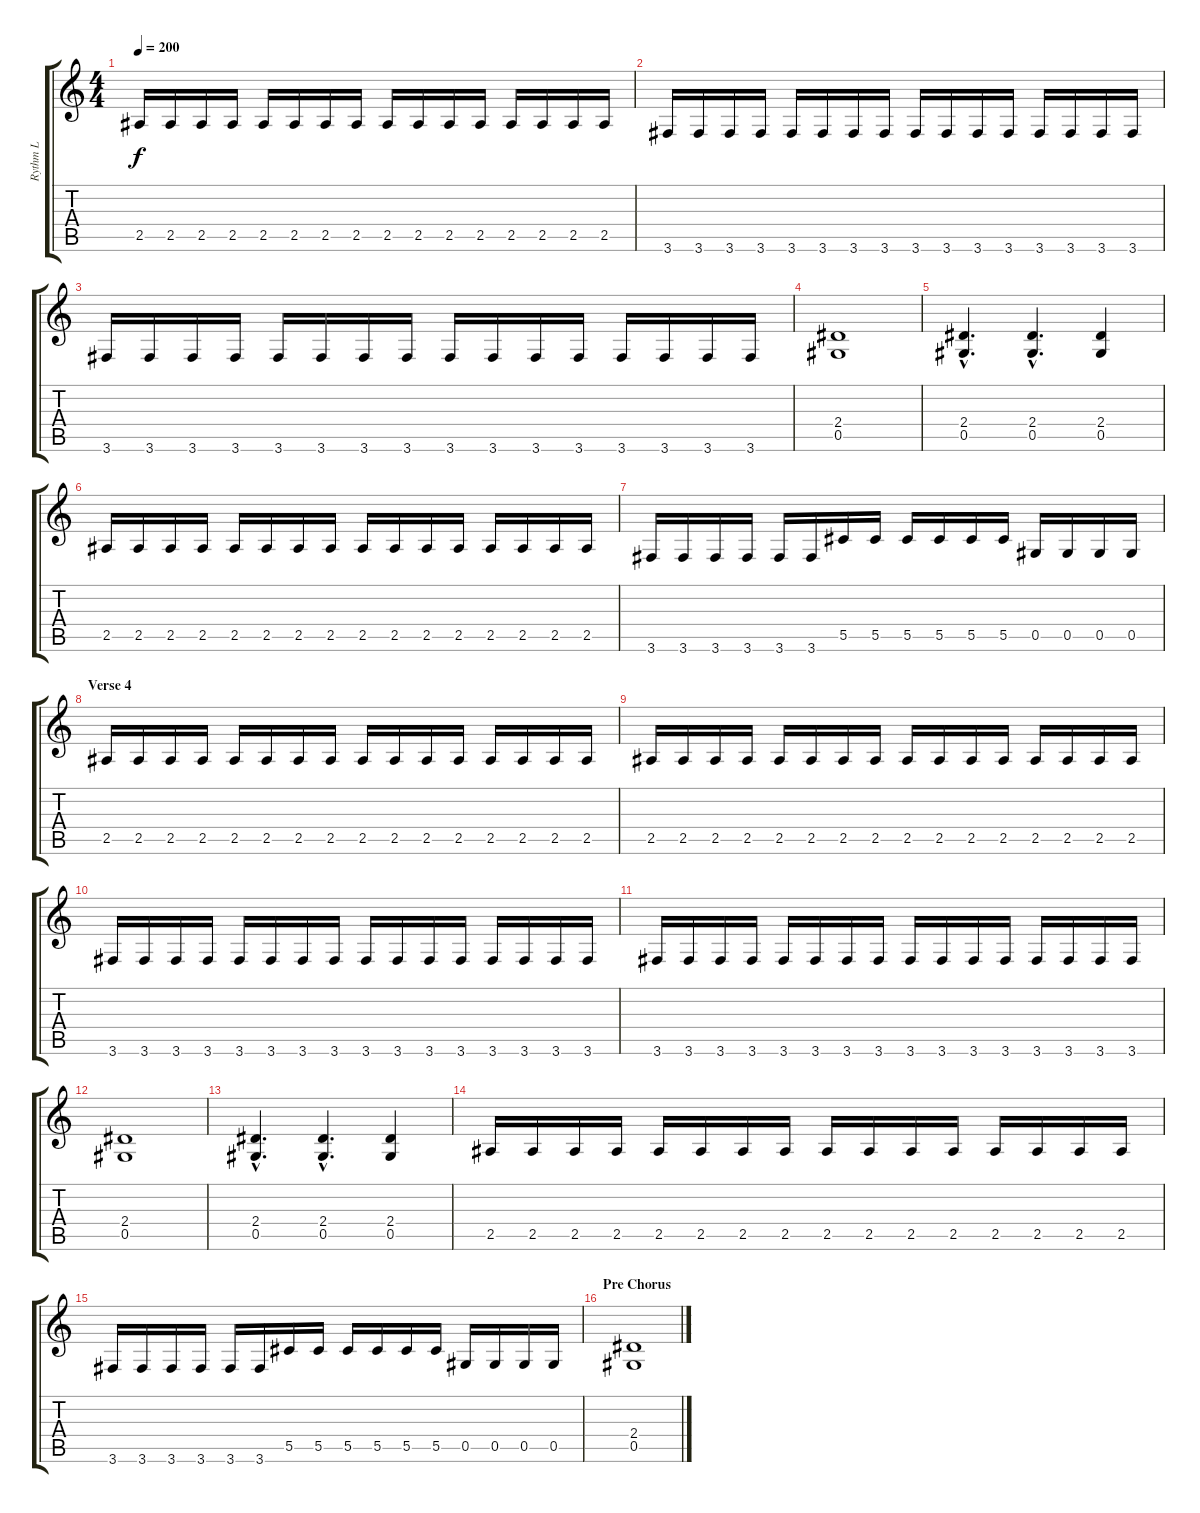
\track ("Rythm L" "Rythm L") {instrument overdrivenguitar}
\staff {score tabs}
\tuning (Eb4 Bb3 Gb3 Db3 Ab2 Eb2) {hide}
\ts (4 4)
\tempo 200
\clef g2
\ks c
2.5.16{dy f} 2.5.16 2.5.16 2.5.16 2.5.16 2.5.16 2.5.16 2.5.16 2.5.16 2.5.16 2.5.16 2.5.16 2.5.16 2.5.16 2.5.16 2.5.16 |
3.6.16 3.6.16 3.6.16 3.6.16 3.6.16 3.6.16 3.6.16 3.6.16 3.6.16 3.6.16 3.6.16 3.6.16 3.6.16 3.6.16 3.6.16 3.6.16 |
3.6.16 3.6.16 3.6.16 3.6.16 3.6.16 3.6.16 3.6.16 3.6.16 3.6.16 3.6.16 3.6.16 3.6.16 3.6.16 3.6.16 3.6.16 3.6.16 |
(2.4 0.5).1 |
(2.4{hac} 0.5{hac}).4{d} (2.4{hac} 0.5{hac}).4{d} (2.4 0.5).4 |
2.5.16 2.5.16 2.5.16 2.5.16 2.5.16 2.5.16 2.5.16 2.5.16 2.5.16 2.5.16 2.5.16 2.5.16 2.5.16 2.5.16 2.5.16 2.5.16 |
3.6.16 3.6.16 3.6.16 3.6.16 3.6.16 3.6.16 5.5.16 5.5.16 5.5.16 5.5.16 5.5.16 5.5.16 0.5.16 0.5.16 0.5.16 0.5.16 |
\section ("" "Verse 4")
2.5.16 2.5.16 2.5.16 2.5.16 2.5.16 2.5.16 2.5.16 2.5.16 2.5.16 2.5.16 2.5.16 2.5.16 2.5.16 2.5.16 2.5.16 2.5.16 |
2.5.16 2.5.16 2.5.16 2.5.16 2.5.16 2.5.16 2.5.16 2.5.16 2.5.16 2.5.16 2.5.16 2.5.16 2.5.16 2.5.16 2.5.16 2.5.16 |
3.6.16 3.6.16 3.6.16 3.6.16 3.6.16 3.6.16 3.6.16 3.6.16 3.6.16 3.6.16 3.6.16 3.6.16 3.6.16 3.6.16 3.6.16 3.6.16 |
3.6.16 3.6.16 3.6.16 3.6.16 3.6.16 3.6.16 3.6.16 3.6.16 3.6.16 3.6.16 3.6.16 3.6.16 3.6.16 3.6.16 3.6.16 3.6.16 |
(2.4 0.5).1 |
(2.4{hac} 0.5{hac}).4{d} (2.4{hac} 0.5{hac}).4{d} (2.4 0.5).4 |
2.5.16 2.5.16 2.5.16 2.5.16 2.5.16 2.5.16 2.5.16 2.5.16 2.5.16 2.5.16 2.5.16 2.5.16 2.5.16 2.5.16 2.5.16 2.5.16 |
3.6.16 3.6.16 3.6.16 3.6.16 3.6.16 3.6.16 5.5.16 5.5.16 5.5.16 5.5.16 5.5.16 5.5.16 0.5.16 0.5.16 0.5.16 0.5.16 |
\section ("" "Pre Chorus")
(2.4 0.5).1
